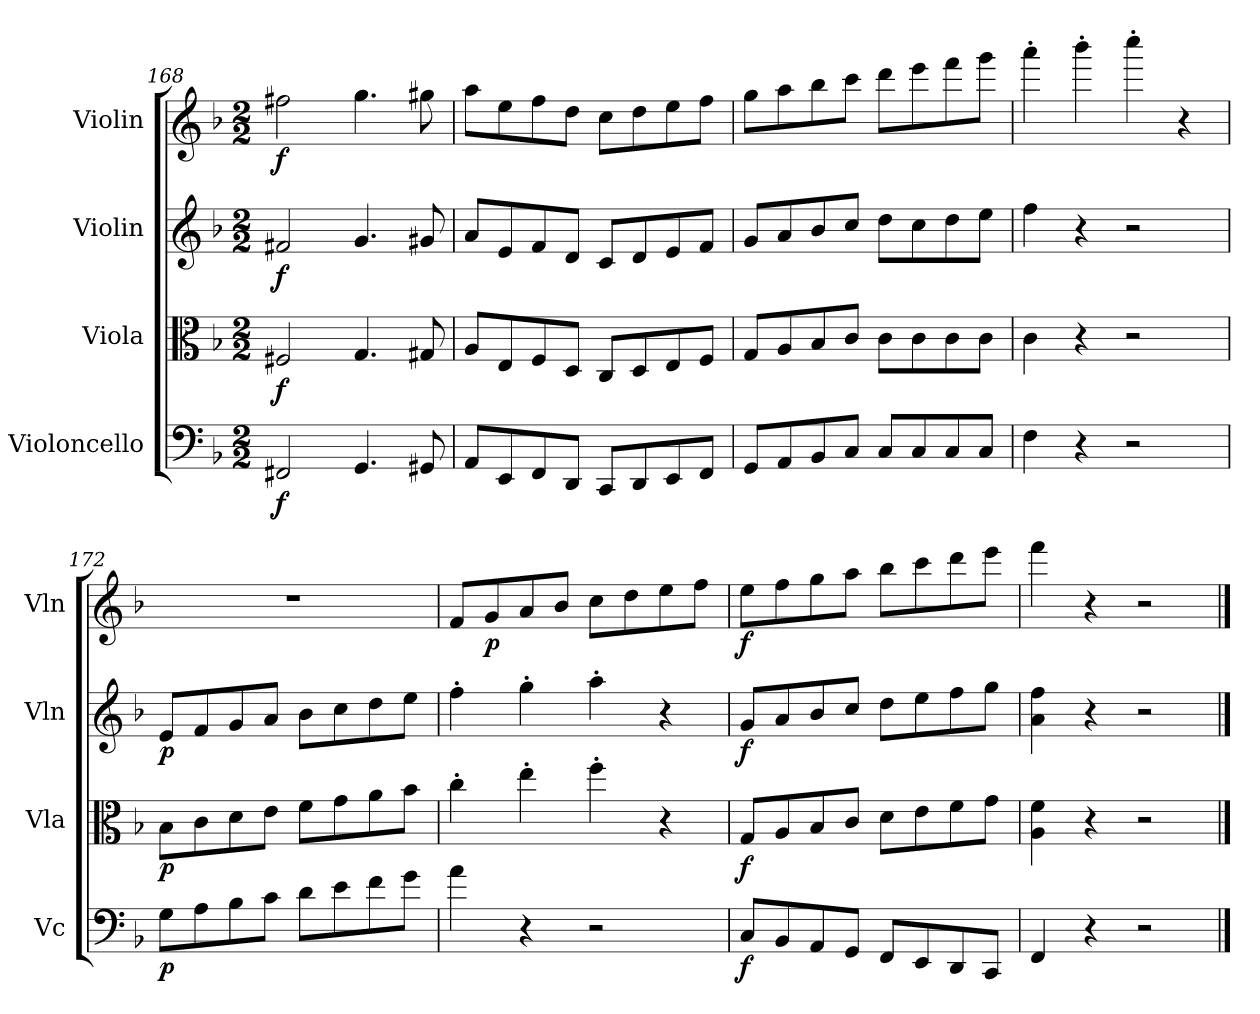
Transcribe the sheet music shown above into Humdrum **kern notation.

**kern	**dynam	**kern	**dynam	**kern	**dynam	**kern	**dynam
*part4	*part4	*part3	*part3	*part2	*part2	*part1	*part1
*staff4	*staff4	*staff3	*staff3	*staff2	*staff2	*staff1	*staff1
*I"Violoncello	*	*I"Viola	*	*I"Violin	*	*I"Violin	*
*I'Vc	*	*I'Vla	*	*I'Vln	*	*I'Vln	*
*clefF4	*	*clefC3	*	*clefG2	*	*clefG2	*
*k[b-]	*	*k[b-]	*	*k[b-]	*	*k[b-]	*
*M2/2	*	*M2/2	*	*M2/2	*	*M2/2	*
=168	=168	=168	=168	=168	=168	=168	=168
2FF#X/	f	2F#X/	f	2f#X/	f	2ff#X\	f
4.GG/	.	4.G/	.	4.g/	.	4.gg\	.
8GG#X/	.	8G#X/	.	8g#X/	.	8gg#X\	.
=169	=169	=169	=169	=169	=169	=169	=169
8AA/L	.	8A/L	.	8a/L	.	8aa\L	.
8EE/	.	8E/	.	8e/	.	8ee\	.
8FF/	.	8F/	.	8f/	.	8ff\	.
8DD/J	.	8D/J	.	8d/J	.	8dd\J	.
8CC/L	.	8C/L	.	8c/L	.	8cc\L	.
8DD/	.	8D/	.	8d/	.	8dd\	.
8EE/	.	8E/	.	8e/	.	8ee\	.
8FF/J	.	8F/J	.	8f/J	.	8ff\J	.
=170	=170	=170	=170	=170	=170	=170	=170
8GG/L	.	8G/L	.	8g/L	.	8gg\L	.
8AA/	.	8A/	.	8a/	.	8aa\	.
8BB-/	.	8B-/	.	8b-/	.	8bb-\	.
8C/J	.	8c/J	.	8cc/J	.	8ccc\J	.
8C/L	.	8c\L	.	8dd\L	.	8ddd\L	.
8C/	.	8c\	.	8cc\	.	8eee\	.
8C/	.	8c\	.	8dd\	.	8fff\	.
8C/J	.	8c\J	.	8ee\J	.	8ggg\J	.
=171	=171	=171	=171	=171	=171	=171	=171
4F\	.	4c\	.	4ff\	.	4aaa'\	.
4r	.	4r	.	4r	.	4bbb-'\	.
2r	.	2r	.	2r	.	4cccc'\	.
.	.	.	.	.	.	4r	.
=172	=172	=172	=172	=172	=172	=172	=172
8G\L	p	8B-\L	p	8e/L	p	1r	.
8A\	.	8c\	.	8f/	.	.	.
8B-\	.	8d\	.	8g/	.	.	.
8c\J	.	8e\J	.	8a/J	.	.	.
8d\L	.	8f\L	.	8b-\L	.	.	.
8e\	.	8g\	.	8cc\	.	.	.
8f\	.	8a\	.	8dd\	.	.	.
8g\J	.	8b-\J	.	8ee\J	.	.	.
=173	=173	=173	=173	=173	=173	=173	=173
4a\	.	4cc'\	.	4ff'\	.	8f/L	.
.	.	.	.	.	.	8g/	p
4r	.	4ee'\	.	4gg'\	.	8a/	.
.	.	.	.	.	.	8b-/J	.
2r	.	4ff'\	.	4aa'\	.	8cc\L	.
.	.	.	.	.	.	8dd\	.
.	.	4r	.	4r	.	8ee\	.
.	.	.	.	.	.	8ff\J	.
=174	=174	=174	=174	=174	=174	=174	=174
8C/L	f	8G/L	f	8g/L	f	8ee\L	f
8BB-/	.	8A/	.	8a/	.	8ff\	.
8AA/	.	8B-/	.	8b-/	.	8gg\	.
8GG/J	.	8c/J	.	8cc/J	.	8aa\J	.
8FF/L	.	8d\L	.	8dd\L	.	8bb-\L	.
8EE/	.	8e\	.	8ee\	.	8ccc\	.
8DD/	.	8f\	.	8ff\	.	8ddd\	.
8CC/J	.	8g\J	.	8gg\J	.	8eee\J	.
=175	=175	=175	=175	=175	=175	=175	=175
4FF/	.	4A\ 4f\	.	4a\ 4ff\	.	4fff\	.
4r	.	4r	.	4r	.	4r	.
2r	.	2r	.	2r	.	2r	.
==	==	==	==	==	==	==	==
*-	*-	*-	*-	*-	*-	*-	*-
